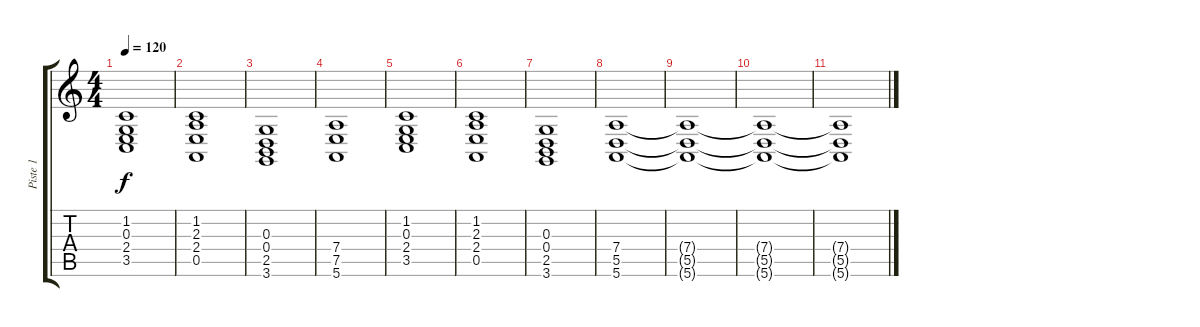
\track ("Piste 1" "Piste 1") {instrument stringensemble1}
\staff {score tabs}
\tuning (E4 B3 G3 D3 A2 E2) {hide}
\ts (4 4)
\tempo 120
\clef g2
\ks c
(1.2 0.3 2.4 3.5).1{dy f} |
(1.2 2.3 2.4 0.5).1 |
(0.3 0.4 2.5 3.6).1 |
(7.4 7.5 5.6).1 |
(1.2 0.3 2.4 3.5).1 |
(1.2 2.3 2.4 0.5).1 |
(0.3 0.4 2.5 3.6).1 |
(7.4 5.5 5.6).1 |
(7.4{t} 5.5{t} 5.6{t}).1{volume 6 instrument stringensemble1} |
(7.4{t} 5.5{t} 5.6{t}).1{volume 4} |
(7.4{t} 5.5{t} 5.6{t}).1{volume 1}
